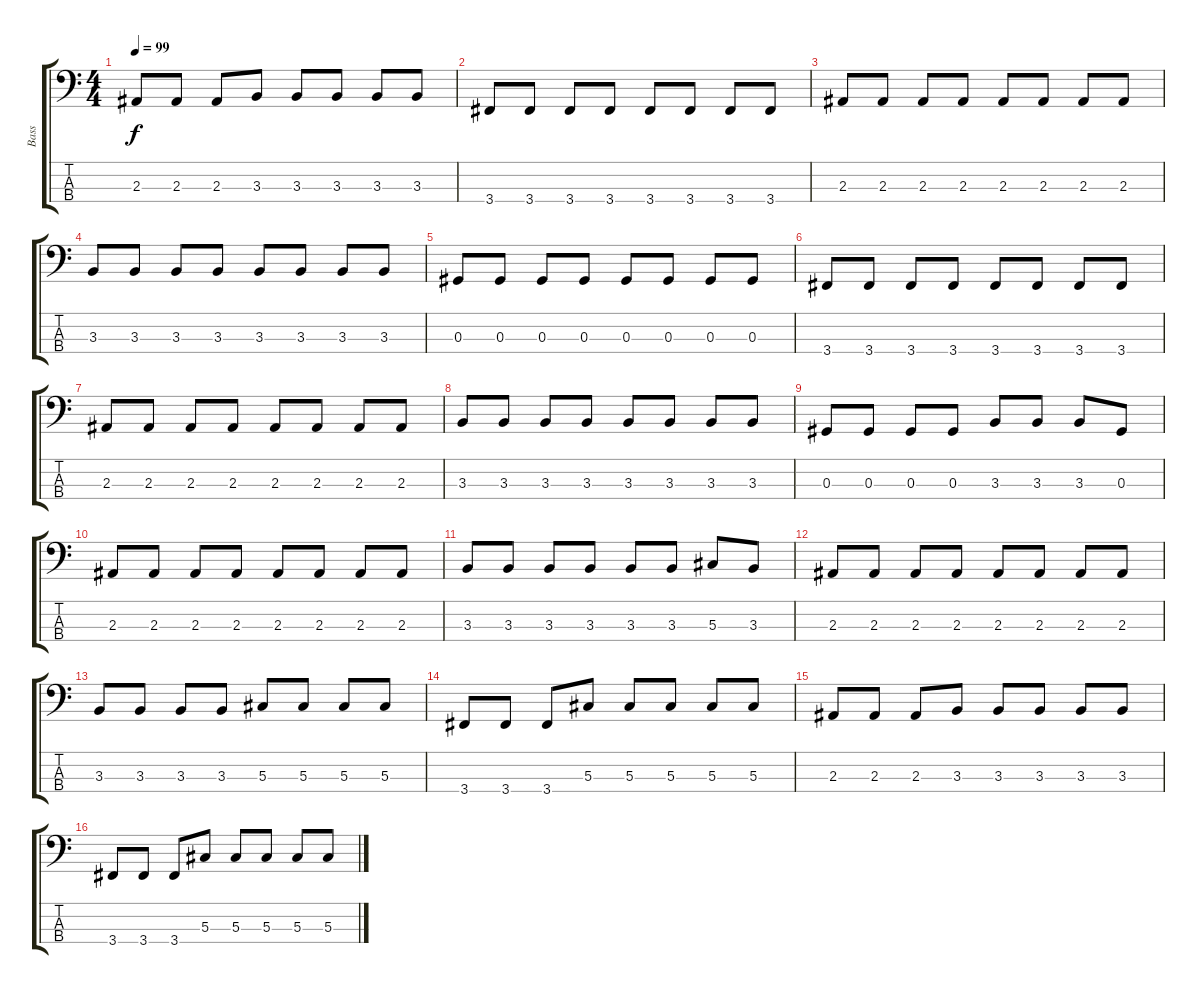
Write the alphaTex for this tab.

\track ("Bass" "Bass") {instrument electricbassfinger}
\staff {score tabs}
\tuning (Gb2 Db2 Ab1 Eb1) {hide}
\ts (4 4)
\tempo 99
\clef f4
\ks c
2.3.8{dy f} 2.3.8 2.3.8 3.3.8 3.3.8 3.3.8 3.3.8 3.3.8 |
3.4.8 3.4.8 3.4.8 3.4.8 3.4.8 3.4.8 3.4.8 3.4.8 |
2.3.8 2.3.8 2.3.8 2.3.8 2.3.8 2.3.8 2.3.8 2.3.8 |
3.3.8 3.3.8 3.3.8 3.3.8 3.3.8 3.3.8 3.3.8 3.3.8 |
0.3.8 0.3.8 0.3.8 0.3.8 0.3.8 0.3.8 0.3.8 0.3.8 |
3.4.8 3.4.8 3.4.8 3.4.8 3.4.8 3.4.8 3.4.8 3.4.8 |
2.3.8 2.3.8 2.3.8 2.3.8 2.3.8 2.3.8 2.3.8 2.3.8 |
3.3.8 3.3.8 3.3.8 3.3.8 3.3.8 3.3.8 3.3.8 3.3.8 |
0.3.8 0.3.8 0.3.8 0.3.8 3.3.8 3.3.8 3.3.8 0.3.8 |
2.3.8 2.3.8 2.3.8 2.3.8 2.3.8 2.3.8 2.3.8 2.3.8 |
3.3.8 3.3.8 3.3.8 3.3.8 3.3.8 3.3.8 5.3.8 3.3.8 |
2.3.8 2.3.8 2.3.8 2.3.8 2.3.8 2.3.8 2.3.8 2.3.8 |
3.3.8 3.3.8 3.3.8 3.3.8 5.3.8 5.3.8 5.3.8 5.3.8 |
3.4.8 3.4.8 3.4.8 5.3.8 5.3.8 5.3.8 5.3.8 5.3.8 |
2.3.8 2.3.8 2.3.8 3.3.8 3.3.8 3.3.8 3.3.8 3.3.8 |
3.4.8 3.4.8 3.4.8 5.3.8 5.3.8 5.3.8 5.3.8 5.3.8
